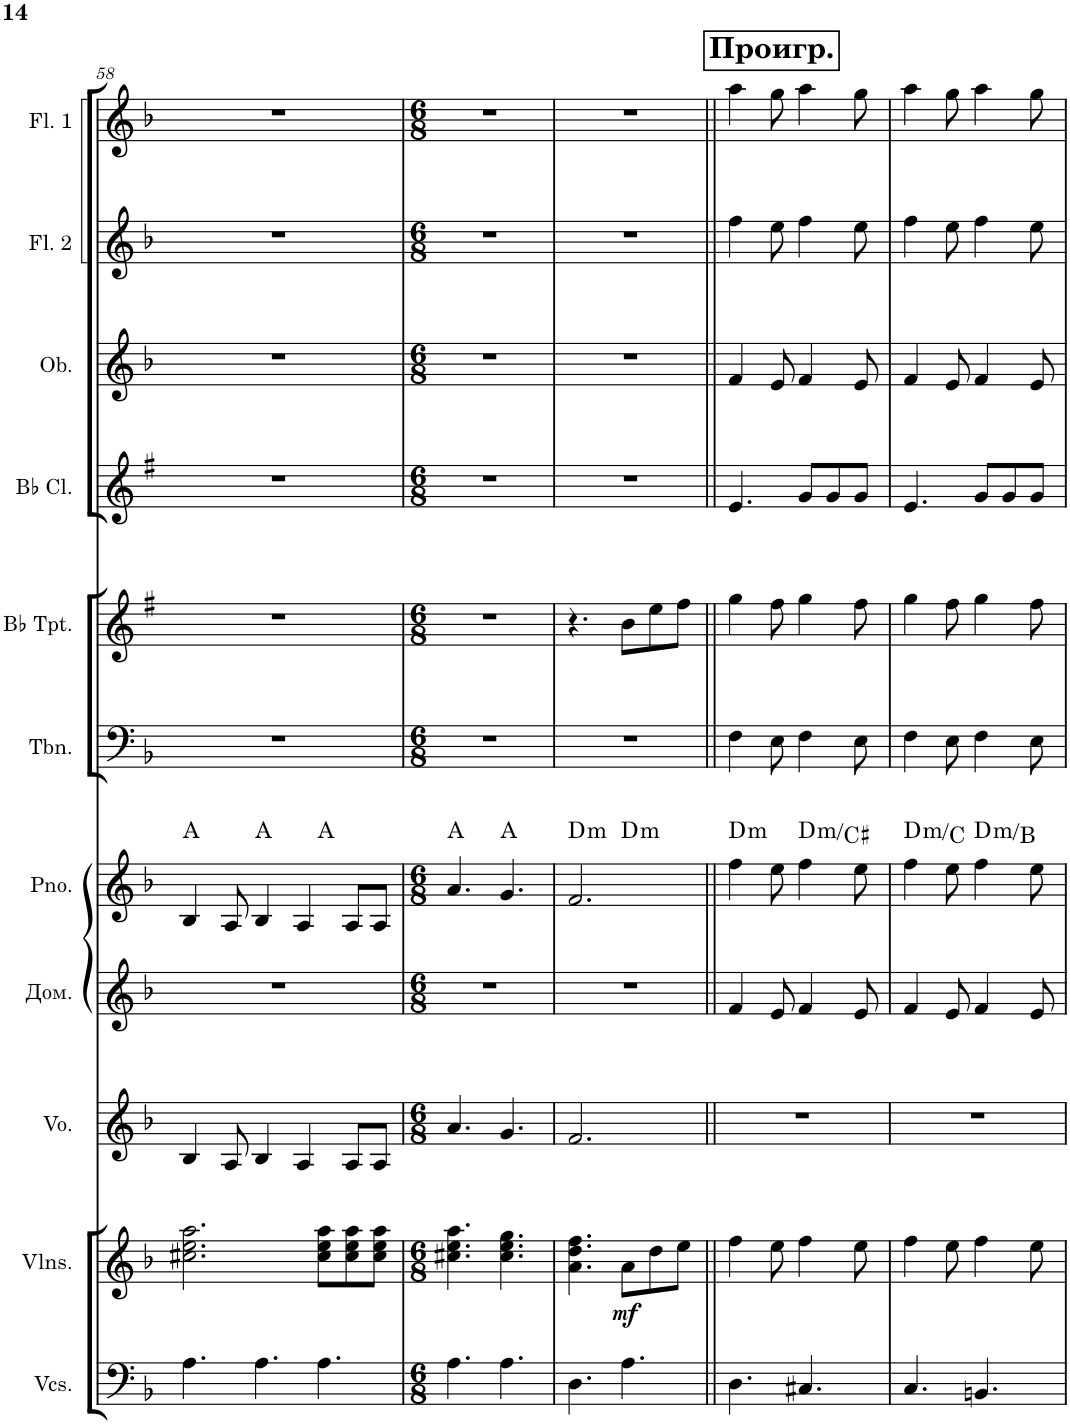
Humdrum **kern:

**kern	**kern	**dynam	**kern	**kern	**kern	**harte	**kern	**kern	**kern	**kern	**kern	**kern
*part11	*part10	*part10	*part9	*part8	*part7	*part7	*part6	*part5	*part4	*part3	*part2	*part1
*staff11	*staff10	*staff10	*staff9	*staff8	*staff7	*	*staff6	*staff5	*staff4	*staff3	*staff2	*staff1
*I"Violoncellos	*I"Violins	*	*I"Voice	*I"Домра	*I"Piano	*	*I"Trombone	*I"Bb Trumpet	*I"Bb Clarinet	*I"Oboe	*I"Flute 2	*I"Flute 1
*I'Vcs.	*I'Vlns.	*	*I'Vo.	*	*I'Pno.	*	*I'Tbn.	*I'Bb Tpt.	*I'Bb Cl.	*I'Ob.	*I'Fl. 2	*I'Fl. 1
!!LO:PB:g=z
*clefF4	*clefG2	*	*clefG2	*clefG2	*clefG2	*	*clefF4	*clefG2	*clefG2	*clefG2	*clefG2	*clefG2
*	*	*	*	*	*	*	*	*Trd1c2	*Trd1c2	*	*	*
*k[b-]	*k[b-]	*	*k[b-]	*k[b-]	*k[b-]	*	*k[b-]	*k[f#]	*k[f#]	*k[b-]	*k[b-]	*k[b-]
*M9/8	*M9/8	*	*M9/8	*M9/8	*M9/8	*	*M9/8	*M9/8	*M9/8	*M9/8	*M9/8	*M9/8
=58	=58	=58	=58	=58	=58	=58	=58	=58	=58	=58	=58	=58
*	*	*	*	*	*^	*	*	*	*	*	*	*
4.A\	2.cc#X\ 2.ee\ 2.aa\	.	4B-/	8%9r	4B-/	2.ryy	A:maj	8%9r	8%9r	8%9r	8%9r	8%9r	8%9r
.	.	.	8A/	.	8A/	.	.	.	.	.	.	.	.
4.A\	.	.	4B-/	.	4B-/	.	A:maj	.	.	.	.	.	.
.	.	.	4A/	.	4A/	.	.	.	.	.	.	.	.
4.A\	8cc#\ 8ee\ 8aa\L	.	.	.	.	4.ryy	A:maj	.	.	.	.	.	.
.	8cc#\ 8ee\ 8aa\	.	8A/L	.	8A/L	.	.	.	.	.	.	.	.
.	8cc#\ 8ee\ 8aa\J	.	8A/J	.	8A/J	.	.	.	.	.	.	.	.
*	*	*	*	*	*v	*v	*	*	*	*	*	*	*
=59	=59	=59	=59	=59	=59	=59	=59	=59	=59	=59	=59	=59
*M6/8	*M6/8	*	*M6/8	*M6/8	*M6/8	*	*M6/8	*M6/8	*M6/8	*M6/8	*M6/8	*M6/8
4.A\	4.cc#X\ 4.ee\ 4.aa\	.	4.a/	2.r	4.a/	A:maj	2.r	2.r	2.r	2.r	2.r	2.r
4.A\	4.cc#\ 4.ee\ 4.gg\	.	4.g/	.	4.g/	A:maj	.	.	.	.	.	.
=60	=60	=60	=60	=60	=60	=60	=60	=60	=60	=60	=60	=60
!	!	!	!	!	!	!LO:H:kt=m	!	!	!	!	!	!
*	*	*	*	*	*^	*	*	*	*	*	*	*
4.D\	4.a\ 4.dd\ 4.ff\	.	2.f/	2.r	2.f/	4.ryy	D:min	2.r	4.r	2.r	2.r	2.r	2.r
!	!	!LO:DY:b	!	!	!	!	!LO:H:kt=m	!	!	!	!	!	!
4.A\	8a\L	mf	.	.	.	4.ryy	D:min	.	8b\L	.	.	.	.
.	8dd\	.	.	.	.	.	.	.	8ee\	.	.	.	.
.	8ee\J	.	.	.	.	.	.	.	8ff#\J	.	.	.	.
!!LO:REH:place=s1:a:B:cj:fs=14:t=Проигр.
=61||	=61||	=61||	=61||	=61||	=61||	=61||	=61||	=61||	=61||	=61||	=61||	=61||	=61||
!	!	!	!	!	!	!	!LO:H:kt=m	!	!	!	!	!	!
*	*	*	*	*	*v	*v	*	*	*	*	*	*	*
4.D\	4ff\	.	2.r	4f/	4ff\	D:min	4F\	4gg\	4.e/	4f/	4ff\	4aa\
.	8ee\	.	.	8e/	8ee\	.	8E\	8ff#\	.	8e/	8ee\	8gg\
!	!	!	!	!	!	!LO:H:kt=m	!	!	!	!	!	!
4.C#X/	4ff\	.	.	4f/	4ff\	D:min/7	4F\	4gg\	8g/L	4f/	4ff\	4aa\
.	.	.	.	.	.	.	.	.	8g/	.	.	.
.	8ee\	.	.	8e/	8ee\	.	8E\	8ff#\	8g/J	8e/	8ee\	8gg\
=62	=62	=62	=62	=62	=62	=62	=62	=62	=62	=62	=62	=62
!	!	!	!	!	!	!LO:H:kt=m	!	!	!	!	!	!
4.C/	4ff\	.	2.r	4f/	4ff\	D:min/b7	4F\	4gg\	4.e/	4f/	4ff\	4aa\
.	8ee\	.	.	8e/	8ee\	.	8E\	8ff#\	.	8e/	8ee\	8gg\
!	!	!	!	!	!	!LO:H:kt=m	!	!	!	!	!	!
4.BBn/	4ff\	.	.	4f/	4ff\	D:min/6	4F\	4gg\	8g/L	4f/	4ff\	4aa\
.	.	.	.	.	.	.	.	.	8g/	.	.	.
.	8ee\	.	.	8e/	8ee\	.	8E\	8ff#\	8g/J	8e/	8ee\	8gg\
=	=	=	=	=	=	=	=	=	=	=	=	=
*-	*-	*-	*-	*-	*-	*-	*-	*-	*-	*-	*-	*-
